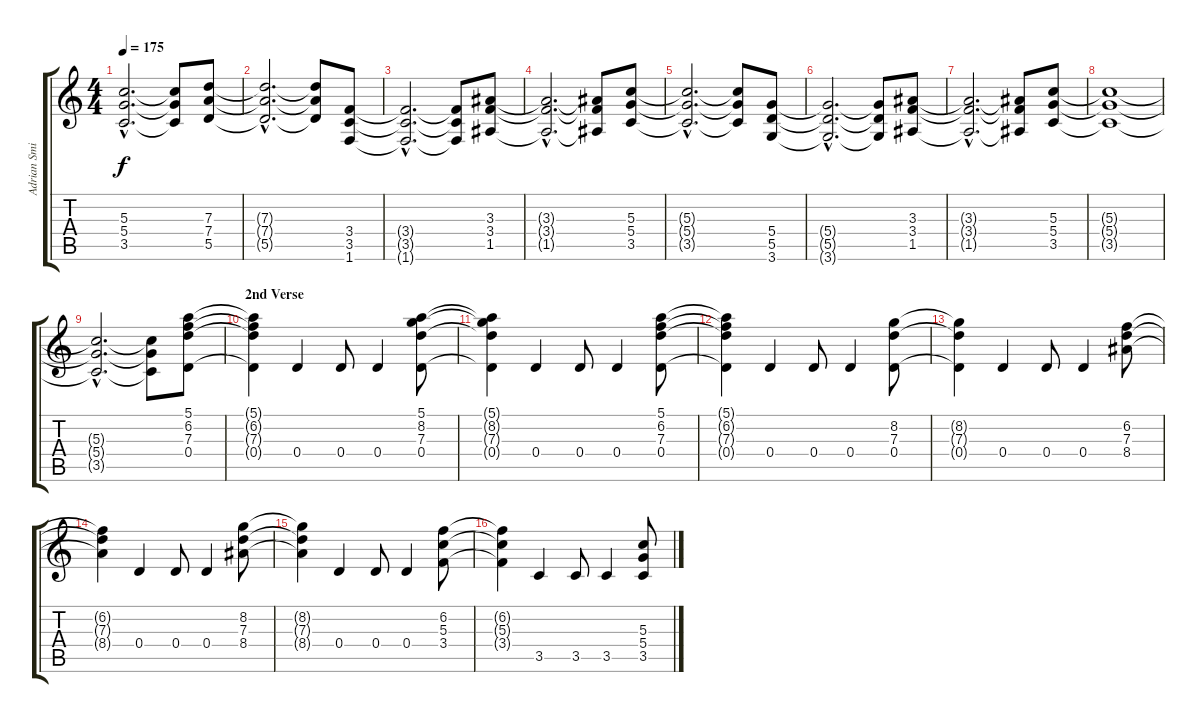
\track ("Adrian Smith" "Adrian Smi") {instrument distortionguitar}
\staff {score tabs}
\tuning (E4 B3 G3 D3 A2 E2) {hide}
\ts (4 4)
\tempo 175
\clef g2
\ks c
(5.3{hac t} 5.4{hac t} 3.5{hac t}).2{d dy f} (5.3{t} 5.4{t} 3.5{t}).8 (7.3 7.4 5.5).8 |
(7.3{hac t} 7.4{hac t} 5.5{hac t}).2{d} (7.3{t} 7.4{t} 5.5{t}).8 (3.4 3.5 1.6).8 |
(3.4{hac t} 3.5{hac t} 1.6{hac t}).2{d} (3.4{t} 3.5{t} 1.6{t}).8 (3.3 3.4 1.5).8 |
(3.3{hac t} 3.4{hac t} 1.5{hac t}).2{d} (3.3{t} 3.4{t} 1.5{t}).8 (5.3 5.4 3.5).8 |
(5.3{hac t} 5.4{hac t} 3.5{hac t}).2{d} (5.3{t} 5.4{t} 3.5{t}).8 (5.4 5.5 3.6).8 |
(5.4{hac t} 5.5{hac t} 3.6{hac t}).2{d} (5.4{t} 5.5{t} 3.6{t}).8 (3.3 3.4 1.5).8 |
(3.3{hac t} 3.4{hac t} 1.5{hac t}).2{d} (3.3{t} 3.4{t} 1.5{t}).8 (5.3 5.4 3.5).8 |
(5.3{t} 5.4{t} 3.5{t}).1 |
(5.3{hac t} 5.4{hac t} 3.5{hac t}).2{d} (5.3{t} 5.4{t} 3.5{t}).8 (5.1 6.2 7.3 0.4).8 |
\section ("" "2nd Verse")
(5.1{t} 6.2{t} 7.3{t} 0.4{t}).4 0.4.4 0.4.8 0.4.4 (5.1 8.2 7.3 0.4).8 |
(5.1{t} 8.2{t} 7.3{t} 0.4{t}).4 0.4.4 0.4.8 0.4.4 (5.1 6.2 7.3 0.4).8 |
(5.1{t} 6.2{t} 7.3{t} 0.4{t}).4 0.4.4 0.4.8 0.4.4 (8.2 7.3 0.4).8 |
(8.2{t} 7.3{t} 0.4{t}).4 0.4.4 0.4.8 0.4.4 (6.2 7.3 8.4).8 |
(6.2{t} 7.3{t} 8.4{t}).4 0.4.4 0.4.8 0.4.4 (8.2 7.3 8.4).8 |
(8.2{t} 7.3{t} 8.4{t}).4 0.4.4 0.4.8 0.4.4 (6.2 5.3 3.4).8 |
(6.2{t} 5.3{t} 3.4{t}).4 3.5.4 3.5.8 3.5.4 (5.3 5.4 3.5).8
